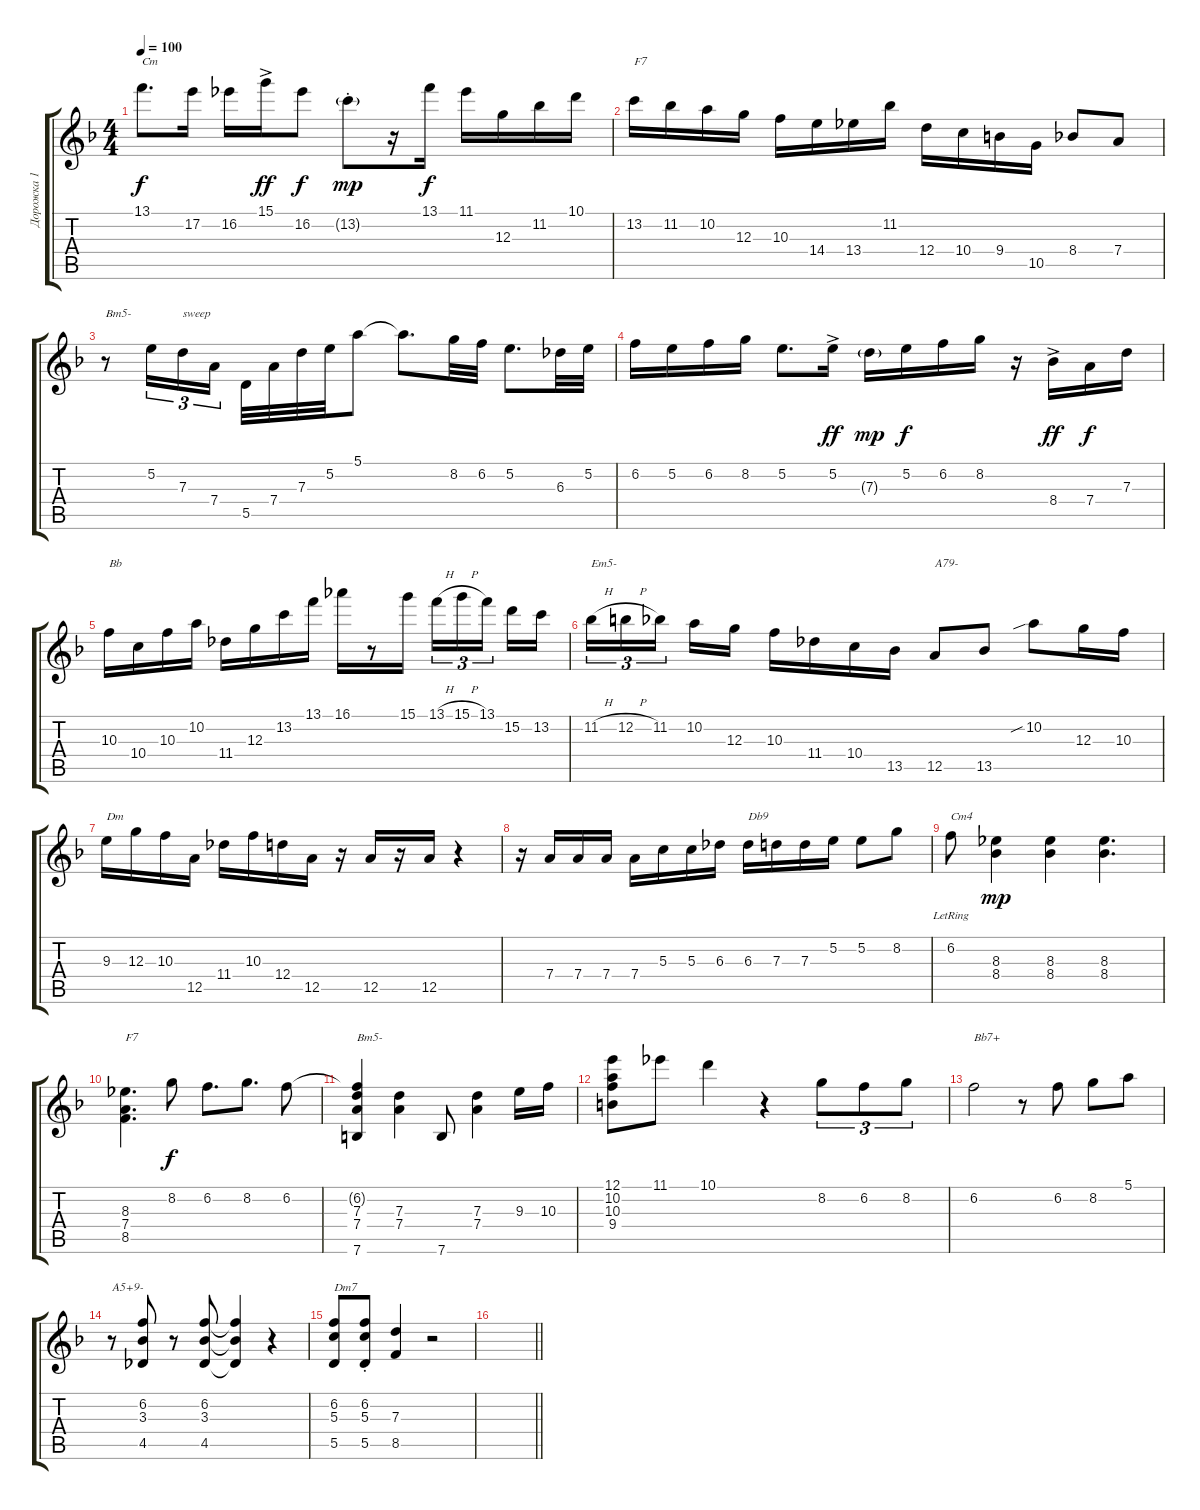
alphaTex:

\track ("Дорожка 1" "Дорожка 1") {instrument electricguitarjazz}
\staff {score tabs}
\tuning (E4 B3 G3 D3 A2 E2) {hide}
\ts (4 4)
\tempo 100
\clef g2
\ks dminor
13.1.8{d txt "Cm" dy f} 17.2.16 16.2.16 15.1{ac}.16{dy ff} 16.2.8{dy f} 13.2{g st}.8{dy mp} r.16 13.1.16{dy f} 11.1.16 12.3.16 11.2.16 10.1.16 |
13.2.16{txt "F7"} 11.2.16 10.2.16 12.3.16 10.3.16 14.4.16 13.4.16 11.2.16 12.4.16 10.4.16 9.4.16 10.5.16 8.4.8 7.4.8 |
r.8{txt "Bm5-"} 5.2.16{tu (3 2)} 7.3.16{tu (3 2) txt "sweep"} 7.4.16{tu (3 2)} 5.5.32 7.4.32 7.3.32 5.2.32 5.1.8 5.1{t}.8{d} 8.2.32 6.2.32 5.2.8{d} 6.3.32 5.2.32 |
6.2.16 5.2.16 6.2.16 8.2.16 5.2.8{d} 5.2{ac}.16{dy ff} 7.3{g}.16{dy mp} 5.2.16{dy f} 6.2.16 8.2.16 r.16 8.4{ac}.16{dy ff} 7.4.16{dy f} 7.3.16 |
10.3.16{txt "Bb"} 10.4.16 10.3.16 10.2.16 11.4.16 12.3.16 13.2.16 13.1.16 16.1.16 r.8 15.1.16 13.1{h}.16{tu (3 2)} 15.1{h}.16{tu (3 2)} 13.1.16{tu (3 2) beam splitsecondary} 15.2.16 13.2.16 |
11.2{h}.16{tu (3 2) txt "Em5-"} 12.2{h}.16{tu (3 2)} 11.2.16{tu (3 2) beam splitsecondary} 10.2.16 12.3.16 10.3.16 11.4.16 10.4.16 13.5.16 12.5.8{txt "A79-"} 13.5.8 10.2{sib}.8 12.3.16 10.3.16 |
9.3.16{txt "Dm"} 12.3.16 10.3.16 12.5.16 11.4.16 10.3.16 12.4.16 12.5.16 r.16 12.5.16 r.16 12.5.16 r.4 |
r.16 7.4.16 7.4.16 7.4.16 7.4.16 5.3.16 5.3.16 6.3.16 6.3.16{txt "Db9"} 7.3.16 7.3.16 5.2.16 5.2.8 8.2.8 |
6.2{lr}.8{txt "Cm4"} (8.3 8.4).4{dy mp} (8.3 8.4).4 (8.3 8.4).4{d} |
(8.3 7.4 8.5).4{d txt "F7"} 8.2.8{dy f} 6.2.8{d} 8.2.8{d} 6.2.8 |
(6.2{t} 7.3 7.4 7.6).4{txt "Bm5-"} (7.3 7.4).4 7.6.8 (7.3 7.4).4 9.3.16 10.3.16 |
(12.1 10.2 10.3 9.4).8 11.1.8 10.1.4 r.4 8.2.8{tu (3 2)} 6.2.8{tu (3 2)} 8.2.8{tu (3 2)} |
6.2.2{txt "Bb7+"} r.8 6.2.8 8.2.8 5.1.8 |
r.8{txt "A5+9-"} (6.2 3.3 4.5).8 r.8 (6.2 3.3 4.5).8 (6.2{t} 3.3{t} 4.5{t}).4 r.4 |
(6.2 5.3 5.5).8{txt "Dm7"} (6.2{st} 5.3{st} 5.5{st}).8 (7.3 8.5).4 r.2 |
\barLineRight lightlight
